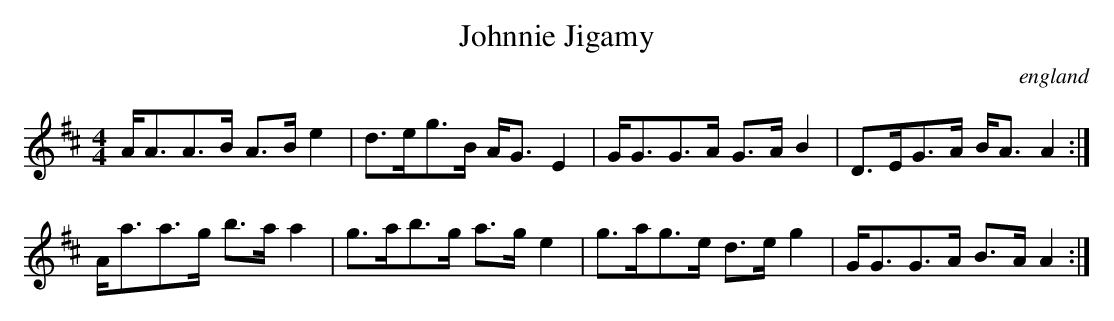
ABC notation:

X:1
T:Johnnie Jigamy
O:england
M:4/4
L:1/8
K:Amix
A<AA>B A>B e2|d>eg>B A<G E2|G<GG>A G>A B2|D>EG>A B<A A2:|]
A<aa>g b>a a2|g>ab>g a>g e2|g>ag>e d>e g2|G<GG>A B>A A2:|]
